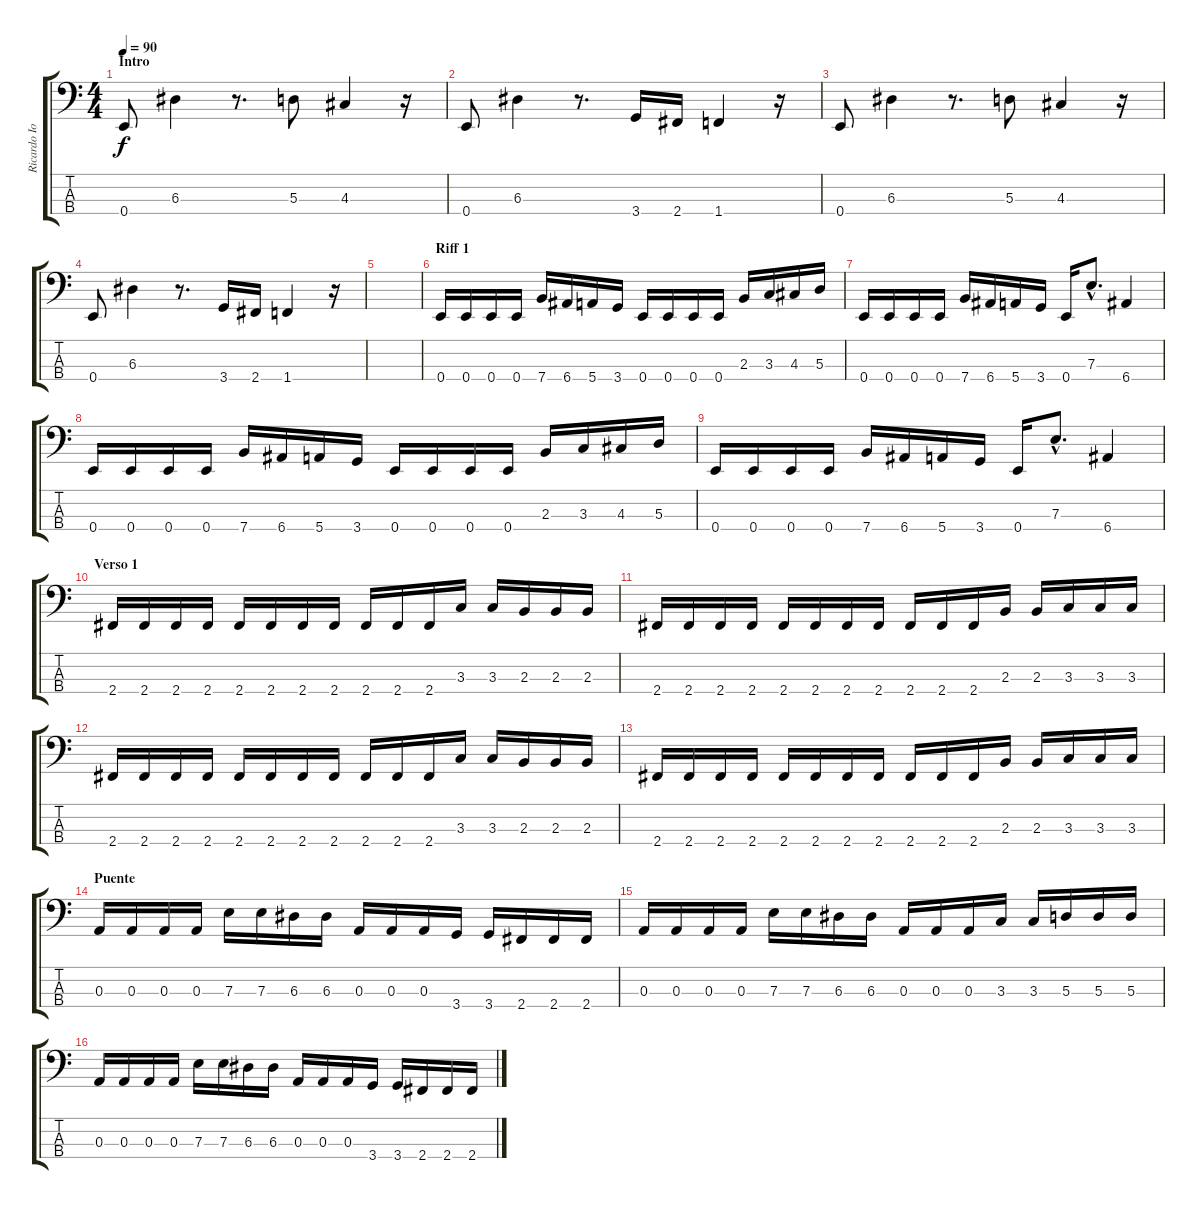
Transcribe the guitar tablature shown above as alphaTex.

\track ("Ricardo Iorio (Bajo)" "Ricardo Io") {instrument electricbassfinger}
\staff {score tabs}
\tuning (G2 D2 A1 E1) {hide}
\ts (4 4)
\section ("" "Intro")
\tempo 90
\clef f4
\ks c
0.4.8{dy f instrument electricbassfinger} 6.3.4 r.8{d} 5.3.8 4.3.4 r.16 |
0.4.8 6.3.4 r.8{d} 3.4.16 2.4.16 1.4.4 r.16 |
0.4.8 6.3.4 r.8{d} 5.3.8 4.3.4 r.16 |
0.4.8 6.3.4 r.8{d} 3.4.16 2.4.16 1.4.4 r.16 |
|
\section ("" "Riff 1")
0.4.16 0.4.16 0.4.16 0.4.16 7.4.16 6.4.16 5.4.16 3.4.16 0.4.16 0.4.16 0.4.16 0.4.16 2.3.16 3.3.16 4.3.16 5.3.16 |
0.4.16 0.4.16 0.4.16 0.4.16 7.4.16 6.4.16 5.4.16 3.4.16 0.4.16 7.3{hac}.8{d} 6.4.4 |
0.4.16 0.4.16 0.4.16 0.4.16 7.4.16 6.4.16 5.4.16 3.4.16 0.4.16 0.4.16 0.4.16 0.4.16 2.3.16 3.3.16 4.3.16 5.3.16 |
0.4.16 0.4.16 0.4.16 0.4.16 7.4.16 6.4.16 5.4.16 3.4.16 0.4.16 7.3{hac}.8{d} 6.4.4 |
\section ("" "Verso 1")
2.4.16 2.4.16 2.4.16 2.4.16 2.4.16 2.4.16 2.4.16 2.4.16 2.4.16 2.4.16 2.4.16 3.3.16 3.3.16 2.3.16 2.3.16 2.3.16 |
2.4.16 2.4.16 2.4.16 2.4.16 2.4.16 2.4.16 2.4.16 2.4.16 2.4.16 2.4.16 2.4.16 2.3.16 2.3.16 3.3.16 3.3.16 3.3.16 |
2.4.16 2.4.16 2.4.16 2.4.16 2.4.16 2.4.16 2.4.16 2.4.16 2.4.16 2.4.16 2.4.16 3.3.16 3.3.16 2.3.16 2.3.16 2.3.16 |
2.4.16 2.4.16 2.4.16 2.4.16 2.4.16 2.4.16 2.4.16 2.4.16 2.4.16 2.4.16 2.4.16 2.3.16 2.3.16 3.3.16 3.3.16 3.3.16 |
\section ("" "Puente")
0.3.16 0.3.16 0.3.16 0.3.16 7.3.16 7.3.16 6.3.16 6.3.16 0.3.16 0.3.16 0.3.16 3.4.16 3.4.16 2.4.16 2.4.16 2.4.16 |
0.3.16 0.3.16 0.3.16 0.3.16 7.3.16 7.3.16 6.3.16 6.3.16 0.3.16 0.3.16 0.3.16 3.3.16 3.3.16 5.3.16 5.3.16 5.3.16 |
0.3.16 0.3.16 0.3.16 0.3.16 7.3.16 7.3.16 6.3.16 6.3.16 0.3.16 0.3.16 0.3.16 3.4.16 3.4.16 2.4.16 2.4.16 2.4.16
